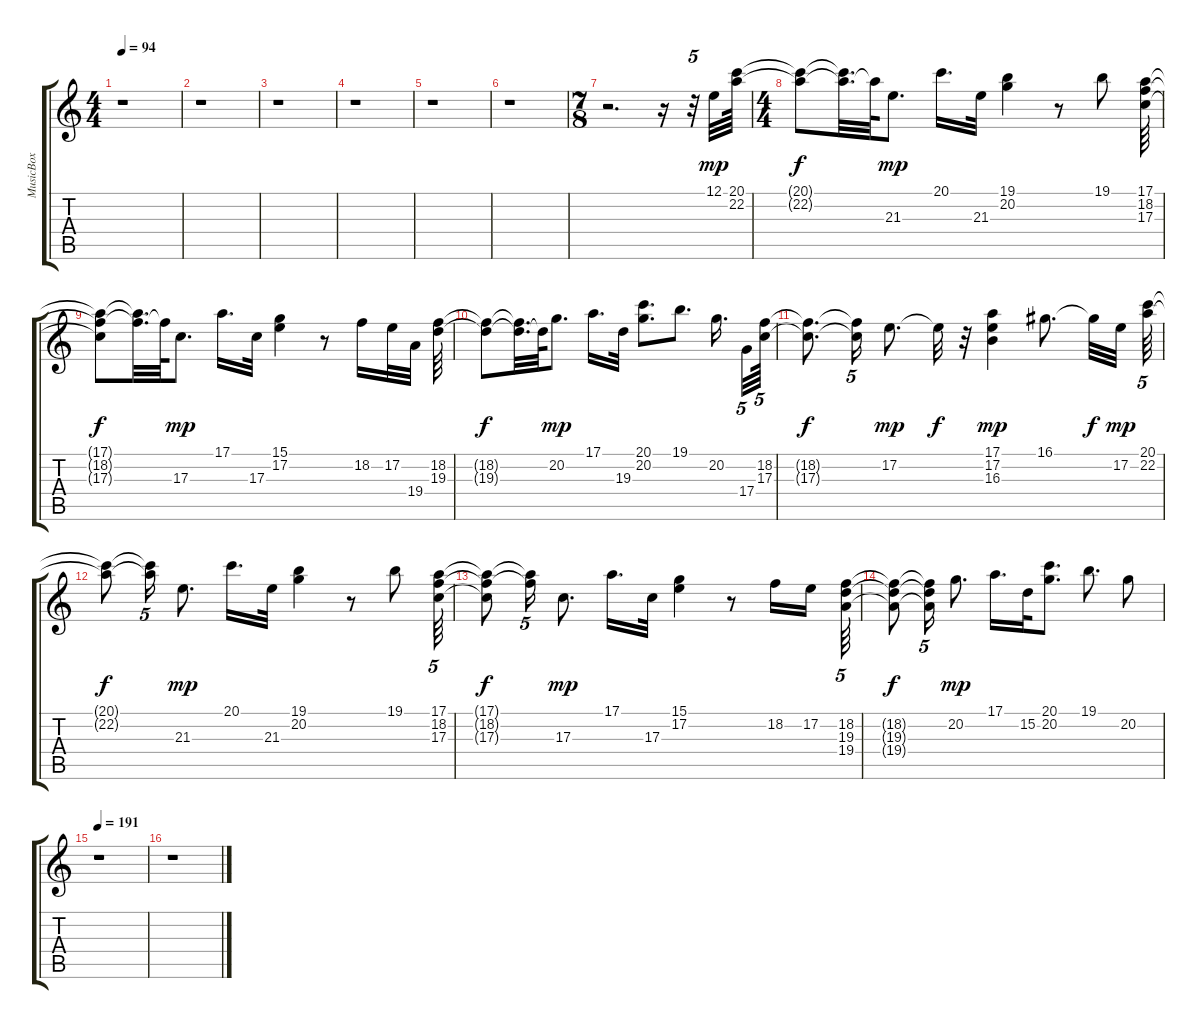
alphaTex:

\track ("MusicBox" "MusicBox") {instrument musicbox}
\staff {score tabs}
\tuning (E4 B3 G3 D3 A2 E2) {hide}
\ts (4 4)
\tempo 94
\clef g2
\ks c
r.1{dy mf} |
r.1 |
r.1 |
r.1 |
r.1 |
r.1 |
\ts (7 8)
r.2{d} r.16 r.32{tu (5 4)} 12.1.32{dy mp} (20.1 22.2).64 |
\ts (4 4)
(20.1{t} 22.2{t}).8{dy f} (20.1{t} 22.2{t}).32{d} 22.2{t}.64 21.3.8{d dy mp} 20.1.16{d} 21.3.32 (19.1 20.2).4 r.8 19.1.8 (17.1 18.2 17.3).64 |
(17.1{t} 18.2{t} 17.3{t}).8{dy f} (17.1{t} 18.2{t}).32{d} 18.2{t}.64 17.3.8{d dy mp} 17.1.16{d} 17.3.32 (15.1 17.2).4 r.8 18.2.16 17.2.32 19.4.32 (18.2 19.3).64 |
(18.2{t} 19.3{t}).8{dy f} (18.2{t} 19.3{t}).32{d} 19.3{t}.64 20.2.8{d dy mp} 17.1.16{d} 19.3.32 (20.1 20.2).8{d} 19.1.8{d} 20.2.16{d} 17.4.32{tu (5 4)} (18.2 17.3).64{tu (5 4)} |
(18.2{t} 17.3{t}).8{d dy f} (18.2{t} 17.3{t}).16{tu (5 4)} 17.2.8{d dy mp} 17.2{t}.32{dy f} r.32 (17.1 17.2 16.3).4{dy mp} 16.1.8{d} 16.1{t}.32{dy f} 17.2.32{dy mp} (20.1 22.2).64{tu (5 4)} |
(20.1{t} 22.2{t}).8{dy f} (20.1{t} 22.2{t}).16{tu (5 4)} 21.3.8{d dy mp} 20.1.16{d} 21.3.32 (19.1 20.2).4 r.8 19.1.8 (17.1 18.2 17.3).64{tu (5 4)} |
(17.1{t} 18.2{t} 17.3{t}).8{dy f} (17.1{t} 18.2{t}).16{tu (5 4)} 17.3.8{d dy mp} 17.1.16{d} 17.3.32 (15.1 17.2).4 r.8 18.2.16 17.2.16 (18.2 19.3 19.4).64{tu (5 4)} |
(18.2{t} 19.3{t} 19.4{t}).8{dy f} (18.2{t} 19.3{t} 19.4{t}).16{tu (5 4)} 20.2.8{d dy mp} 17.1.16{d} 15.2.32 (20.1 20.2).8{d} 19.1.8{d} 20.2.8 |
\tempo 191
r.1 |
r.1
